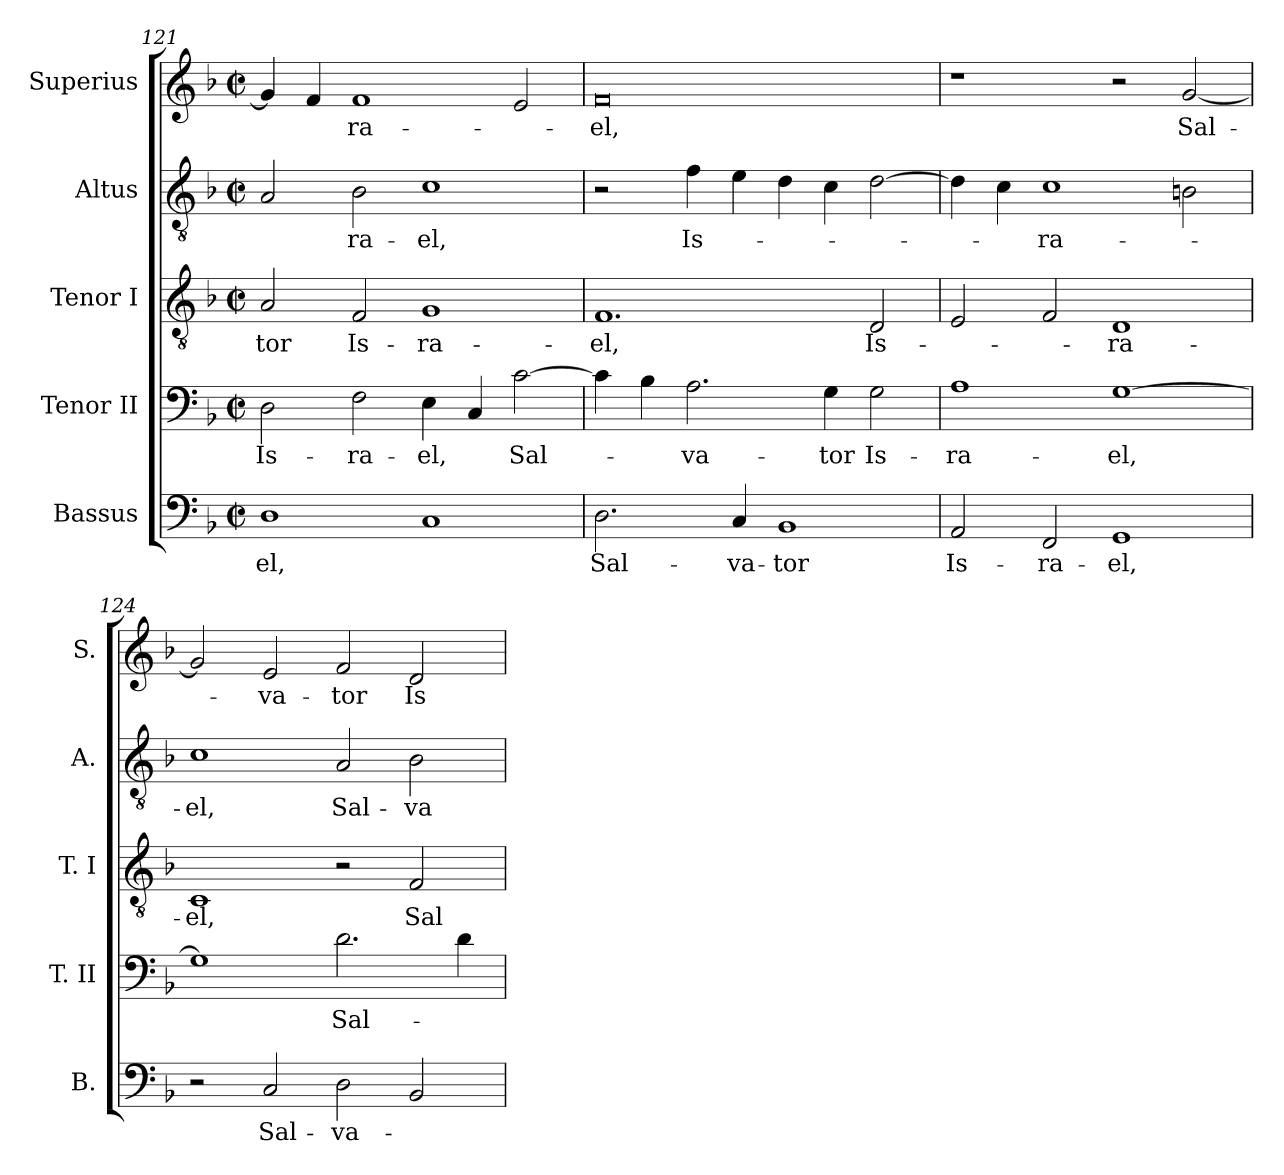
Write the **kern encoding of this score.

**kern	**text	**kern	**text	**kern	**text	**kern	**text	**kern	**text
*part5	*part5	*part4	*part4	*part3	*part3	*part2	*part2	*part1	*part1
*staff5	*staff5	*staff4	*staff4	*staff3	*staff3	*staff2	*staff2	*staff1	*staff1
*I"Bassus	*	*I"Tenor II	*	*I"Tenor I	*	*I"Altus	*	*I"Superius	*
*I'B.	*	*I'T. II	*	*I'T. I	*	*I'A.	*	*I'S.	*
*clefF4	*	*clefF4	*	*clefGv2	*	*clefGv2	*	*clefG2	*
*	*	*	*	*ITrd7c12	*	*ITrd7c12	*	*	*
*k[b-]	*	*k[b-]	*	*k[b-]	*	*k[b-]	*	*k[b-]	*
*F:	*	*F:	*	*F:	*	*F:	*	*F:	*
*M2/2	*	*M2/2	*	*M2/2	*	*M2/2	*	*M2/2	*
*met(c|)	*	*met(c|)	*	*met(c|)	*	*met(c|)	*	*met(c|)	*
=121	=121	=121	=121	=121	=121	=121	=121	=121	=121
!	!LO:LY:b:color=#000000	!	!	!	!	!	!	!	!
!	!	!	!LO:LY:b:color=#000000	!	!	!	!	!	!
!	!	!	!	!	!LO:LY:b:color=#000000	!	!	!	!
1Di	-el,	2Di\	Is-	2AAi/	-tor	2AAi/	.	4gi/]	.
.	.	.	.	.	.	.	.	4fi/	.
!	!	!	!LO:LY:b:color=#000000	!	!	!	!	!	!
!	!	!	!	!	!LO:LY:b:color=#000000	!	!	!	!
!	!	!	!	!	!	!	!LO:LY:b:color=#000000	!	!
!	!	!	!	!	!	!	!	!	!LO:LY:b:color=#000000
.	.	2Fi\	-ra-	2FFi/	Is-	2BB-i\	-ra-	1fi	-ra-
!	!	!	!LO:LY:b:color=#000000	!	!	!	!	!	!
!	!	!	!	!	!LO:LY:b:color=#000000	!	!	!	!
!	!	!	!	!	!	!	!LO:LY:b:color=#000000	!	!
1Ci	.	4Ei\	-el,	1GGi	-ra-	1Ci	-el,	.	.
.	.	4Ci/	.	.	.	.	.	.	.
!	!	!	!LO:LY:b:color=#000000	!	!	!	!	!	!
.	.	[>2ci\	Sal-	.	.	.	.	2ei/	.
=122	=122	=122	=122	=122	=122	=122	=122	=122	=122
!	!LO:LY:b:color=#000000	!	!	!	!	!	!	!	!
!	!	!	!	!	!LO:LY:b:color=#000000	!	!	!	!
!	!	!	!	!	!	!	!	!	!LO:LY:b:color=#000000
2.Di\	Sal-	4ci\]	.	1.FFi	-el,	2r	.	0fi	-el,
.	.	4B-i\	.	.	.	.	.	.	.
!	!	!	!LO:LY:b:color=#000000	!	!	!	!	!	!
!	!	!	!	!	!	!	!LO:LY:b:color=#000000	!	!
.	.	2.Ai\	-va-	.	.	4Fi\	Is-	.	.
!	!LO:LY:b:color=#000000	!	!	!	!	!	!	!	!
4Ci/	-va-	.	.	.	.	4Ei\	.	.	.
!	!LO:LY:b:color=#000000	!	!	!	!	!	!	!	!
1BB-i	-tor	.	.	.	.	4Di\	.	.	.
!	!	!	!LO:LY:b:color=#000000	!	!	!	!	!	!
.	.	4Gi\	-tor	.	.	4Ci\	.	.	.
!	!	!	!LO:LY:b:color=#000000	!	!	!	!	!	!
!	!	!	!	!	!LO:LY:b:color=#000000	!	!	!	!
.	.	2Gi\	Is-	2DDi/	Is-	[>2Di\	.	.	.
=123	=123	=123	=123	=123	=123	=123	=123	=123	=123
!	!LO:LY:b:color=#000000	!	!	!	!	!	!	!	!
!	!	!	!LO:LY:b:color=#000000	!	!	!	!	!	!
2AAi/	Is-	1Ai	-ra-	2EEi/	.	4Di\]	.	1r	.
.	.	.	.	.	.	4Ci\	.	.	.
!	!LO:LY:b:color=#000000	!	!	!	!	!	!	!	!
!	!	!	!	!	!	!	!LO:LY:b:color=#000000	!	!
2FFi/	-ra-	.	.	2FFi/	.	1Ci	-ra-	.	.
!	!LO:LY:b:color=#000000	!	!	!	!	!	!	!	!
!	!	!	!LO:LY:b:color=#000000	!	!	!	!	!	!
!	!	!	!	!	!LO:LY:b:color=#000000	!	!	!	!
1GGi	-el,	[>1Gi	-el,	1DDi	-ra-	.	.	2r	.
!	!	!	!	!	!	!	!	!	!LO:LY:b:color=#000000
.	.	.	.	.	.	2BBni\	.	[<2gi/	Sal-
!!LO:LB:g=z
=124	=124	=124	=124	=124	=124	=124	=124	=124	=124
!	!	!	!	!	!LO:LY:b:color=#000000	!	!	!	!
!	!	!	!	!	!	!	!LO:LY:b:color=#000000	!	!
2r	.	1Gi]	.	1CCi	-el,	1Ci	-el,	2gi/]	.
!	!LO:LY:b:color=#000000	!	!	!	!	!	!	!	!
!	!	!	!	!	!	!	!	!	!LO:LY:b:color=#000000
2Ci/	Sal-	.	.	.	.	.	.	2ei/	-va-
!	!LO:LY:b:color=#000000	!	!	!	!	!	!	!	!
!	!	!	!LO:LY:b:color=#000000	!	!	!	!	!	!
!	!	!	!	!	!	!	!LO:LY:b:color=#000000	!	!
!	!	!	!	!	!	!	!	!	!LO:LY:b:color=#000000
2Di\	-va-	2.di\	Sal-	2r	.	2AAi/	Sal-	2fi/	-tor
!	!	!	!	!	!LO:LY:b:color=#000000	!	!	!	!
!	!	!	!	!	!	!	!LO:LY:b:color=#000000	!	!
!	!	!	!	!	!	!	!	!	!LO:LY:b:color=#000000
2BB-i/	.	.	.	2FFi/	Sal-	2BB-i\	-va-	2di/	Is-
.	.	4di\	.	.	.	.	.	.	.
=	=	=	=	=	=	=	=	=	=
*-	*-	*-	*-	*-	*-	*-	*-	*-	*-
